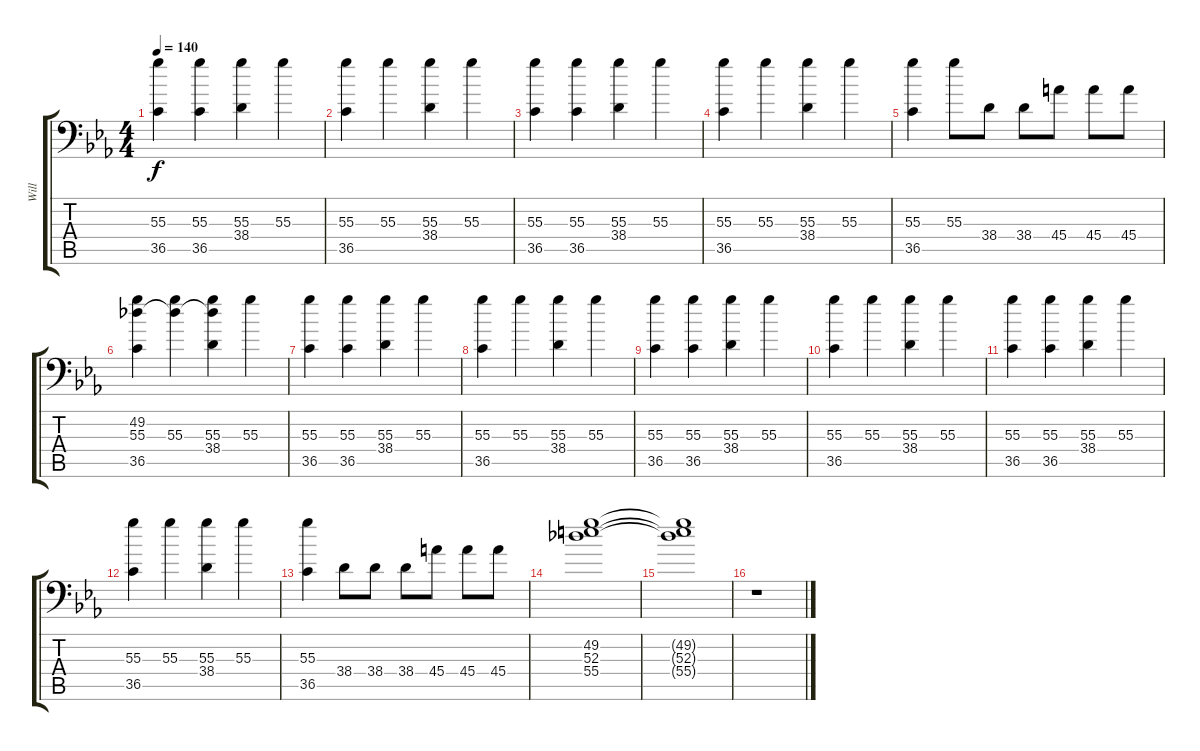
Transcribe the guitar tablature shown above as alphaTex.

\track ("Will" "Will") {instrument acousticgrandpiano}
\staff {score tabs}
\tuning (C-1 C-1 C-1 C-1 C-1 C-1) {hide}
\ts (4 4)
\tempo 140
\clef f4
\ks eb
(55.3 36.5).4{dy f} (55.3 36.5).4 (55.3 38.4).4 55.3.4 |
(55.3 36.5).4 55.3.4 (55.3 38.4).4 55.3.4 |
(55.3 36.5).4 (55.3 36.5).4 (55.3 38.4).4 55.3.4 |
(55.3 36.5).4 55.3.4 (55.3 38.4).4 55.3.4 |
(55.3 36.5).4 55.3.8 38.4.8 38.4.8 45.4.8 45.4.8 45.4.8 |
(49.2 55.3 36.5).4 (49.2{t} 55.3).4 (49.2{t} 55.3 38.4).4 55.3.4 |
(55.3 36.5).4 (55.3 36.5).4 (55.3 38.4).4 55.3.4 |
(55.3 36.5).4 55.3.4 (55.3 38.4).4 55.3.4 |
(55.3 36.5).4 (55.3 36.5).4 (55.3 38.4).4 55.3.4 |
(55.3 36.5).4 55.3.4 (55.3 38.4).4 55.3.4 |
(55.3 36.5).4 (55.3 36.5).4 (55.3 38.4).4 55.3.4 |
(55.3 36.5).4 55.3.4 (55.3 38.4).4 55.3.4 |
(55.3 36.5).4 38.4.8 38.4.8 38.4.8 45.4.8 45.4.8 45.4.8 |
(49.2 52.3 55.4).1 |
(49.2{t} 52.3{t} 55.4{t}).1 |
r.1
